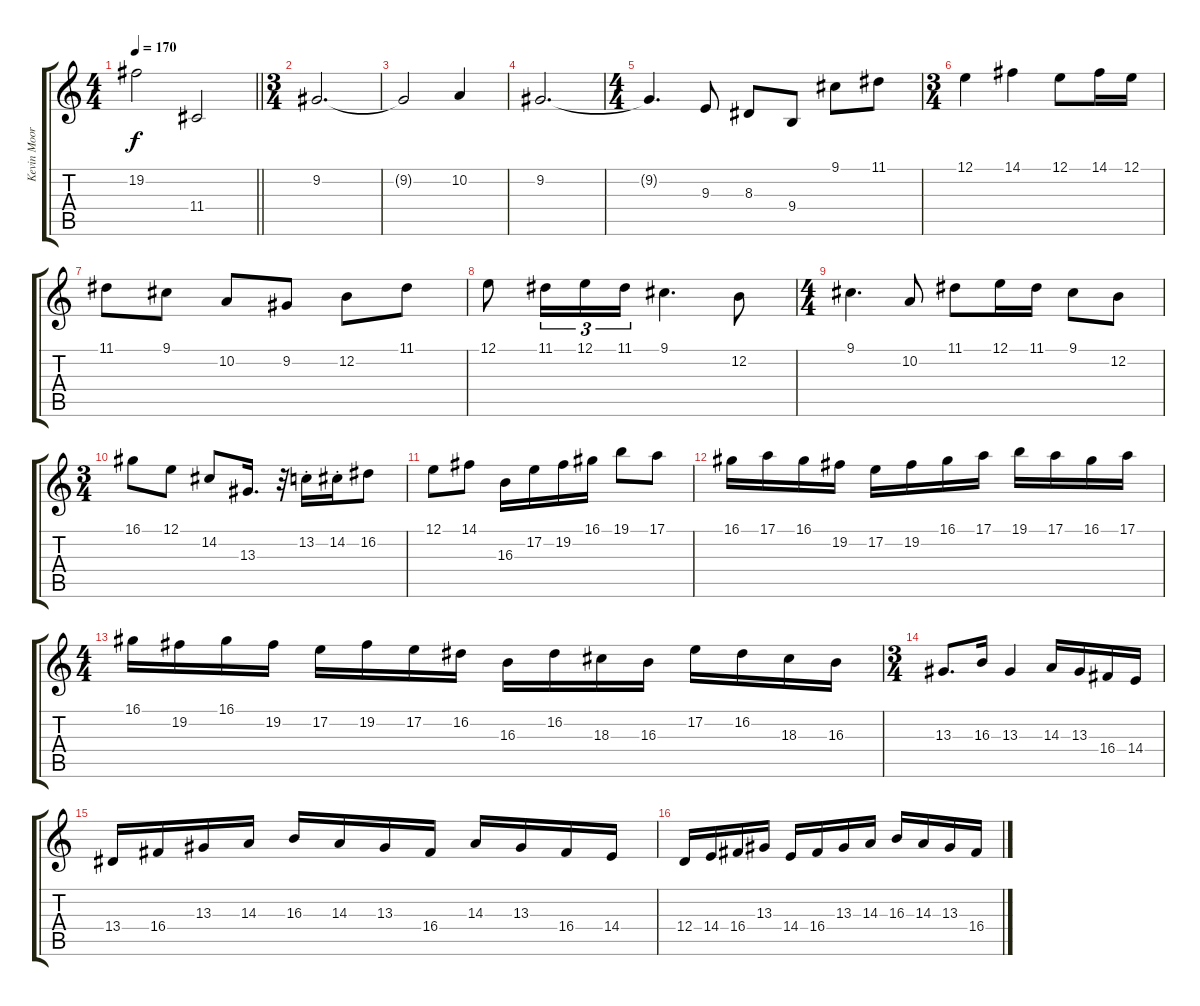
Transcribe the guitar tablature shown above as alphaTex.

\track ("Kevin Moore Lead Keyboard" "Kevin Moor") {instrument lead2sawtooth}
\staff {score tabs}
\tuning (E4 B3 G3 D3 A2 E2) {hide}
\ts (4 4)
\tempo 170
\clef g2
\barLineRight lightlight
\ks c
19.2{t}.2{dy f} 11.4.2 |
\ts (3 4)
\section ("" "")
9.2.2{d} |
9.2{t}.2 10.2.4 |
9.2.2{d} |
\ts (4 4)
9.2{t}.4{d} 9.3.8 8.3.8 9.4.8 9.1.8 11.1.8 |
\ts (3 4)
12.1.4 14.1.4 12.1.8 14.1.16 12.1.16 |
11.1.8 9.1.8 10.2.8 9.2.8 12.2.8 11.1.8 |
12.1.8 11.1.16{tu (3 2)} 12.1.16{tu (3 2)} 11.1.16{tu (3 2)} 9.1.4{d} 12.2.8 |
\ts (4 4)
9.1.4{d} 10.2.8 11.1.8 12.1.16 11.1.16 9.1.8 12.2.8 |
\ts (3 4)
16.1.8 12.1.8 14.2.8 13.3.16{d} r.32 13.2{st}.16 14.2{st}.16 16.2.8 |
12.1.8 14.1.8 16.3.16 17.2.16 19.2.16 16.1.16 19.1.8 17.1.8 |
16.1.16 17.1.16 16.1.16 19.2.16 17.2.16 19.2.16 16.1.16 17.1.16 19.1.16 17.1.16 16.1.16 17.1.16 |
\ts (4 4)
16.1.16 19.2.16 16.1.16 19.2.16 17.2.16 19.2.16 17.2.16 16.2.16 16.3.16 16.2.16 18.3.16 16.3.16 17.2.16 16.2.16 18.3.16 16.3.16 |
\ts (3 4)
13.3.8{d} 16.3.16 13.3.4 14.3.16 13.3.16 16.4.16 14.4.16 |
13.4.16 16.4.16 13.3.16 14.3.16 16.3.16 14.3.16 13.3.16 16.4.16 14.3.16 13.3.16 16.4.16 14.4.16 |
12.4.16 14.4.16 16.4.16 13.3.16 14.4.16 16.4.16 13.3.16 14.3.16 16.3.16 14.3.16 13.3.16 16.4.16
